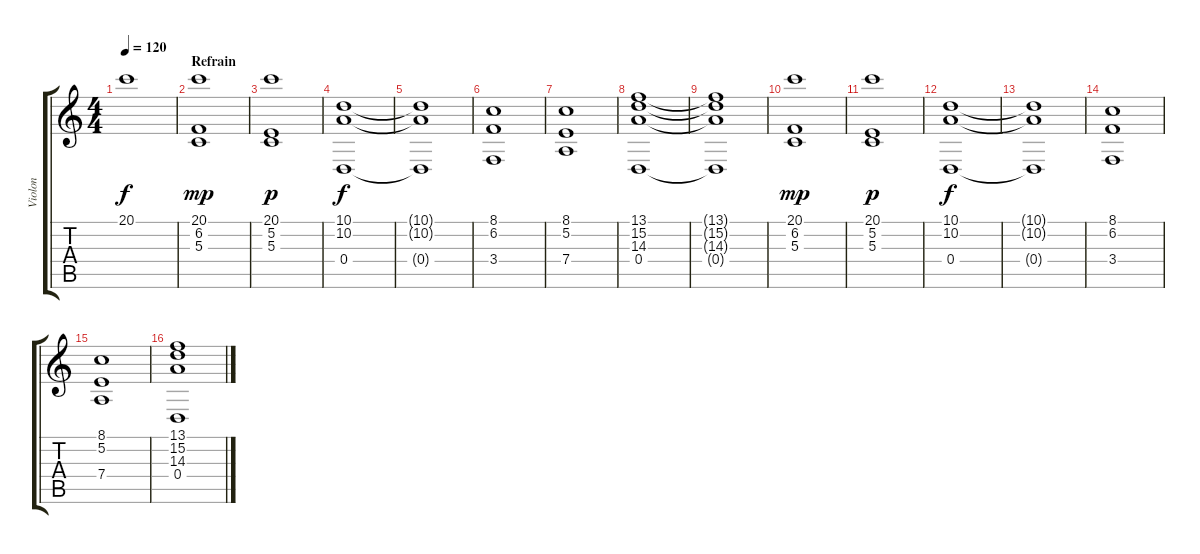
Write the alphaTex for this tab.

\track ("Violon" "Violon") {instrument violin}
\staff {score tabs}
\tuning (E4 B3 G3 D3 A2 E2) {hide}
\ts (4 4)
\tempo 120
\clef g2
\ks c
20.1{t}.1{dy f} |
\section ("" "Refrain")
(20.1 6.2 5.3).1{dy mp volume 7 instrument violin} |
(20.1 5.2 5.3).1{dy p} |
(10.1 10.2 0.4).1{dy f volume 8 instrument stringensemble1} |
(10.1{t} 10.2{t} 0.4{t}).1 |
(8.1 6.2 3.4).1 |
(8.1 5.2 7.4).1 |
(13.1 15.2 14.3 0.4).1 |
(13.1{t} 15.2{t} 14.3{t} 0.4{t}).1 |
(20.1 6.2 5.3).1{dy mp volume 7 instrument violin} |
(20.1 5.2 5.3).1{dy p} |
(10.1 10.2 0.4).1{dy f volume 8 instrument stringensemble1} |
(10.1{t} 10.2{t} 0.4{t}).1 |
(8.1 6.2 3.4).1 |
(8.1 5.2 7.4).1 |
(13.1 15.2 14.3 0.4).1
